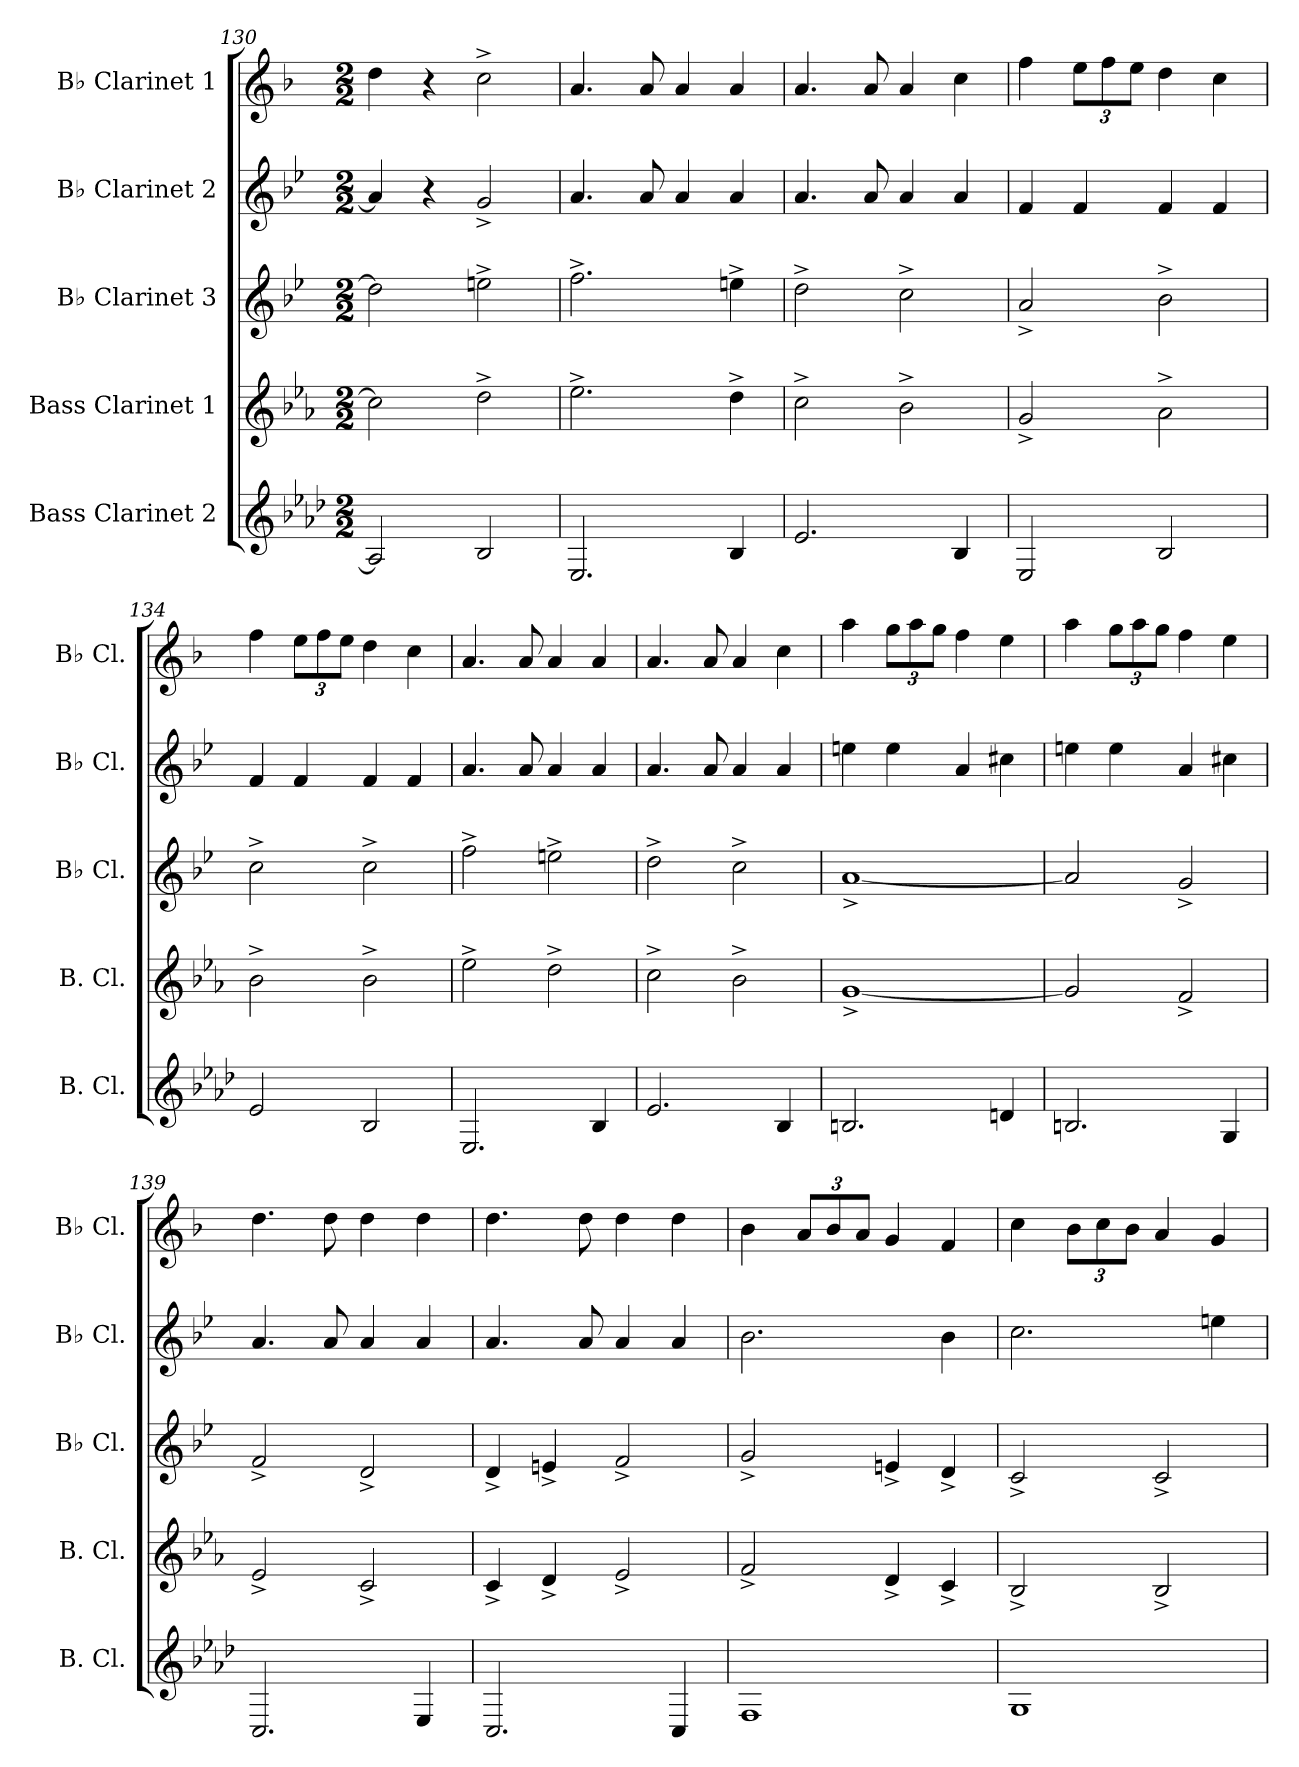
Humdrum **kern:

**kern	**kern	**kern	**kern	**kern
*part5	*part4	*part3	*part2	*part1
*staff5	*staff4	*staff3	*staff2	*staff1
*I"Bass Clarinet 2	*I"Bass Clarinet 1	*I"B♭ Clarinet 3	*I"B♭ Clarinet 2	*I"B♭ Clarinet 1
*I'B. Cl.	*I'B. Cl.	*I'B♭ Cl.	*I'B♭ Cl.	*I'B♭ Cl.
*clefG2	*clefG2	*clefG2	*clefG2	*clefG2
*ITrd8c14	*ITrd8c14	*ITrd1c2	*ITrd1c2	*ITrd1c2
*k[b-e-a-d-]	*k[b-e-a-]	*k[b-e-a-d-]	*k[b-e-a-d-]	*k[b-e-a-]
*M2/2	*M2/2	*M2/2	*M2/2	*M2/2
=130	=130	=130	=130	=130
2AA-/]	2c\]	2cc\]	4g/]	4cc\
.	.	.	4r	4r
2BB-/	2d^\	2ddn^\	2f^/	2b-^\
=131	=131	=131	=131	=131
2.EE-/	2.e-^\	2.ee-^\	4.g/	4.g/
.	.	.	8g/	8g/
.	.	.	4g/	4g/
4BB-/	4d^\	4ddn^\	4g/	4g/
=132	=132	=132	=132	=132
2.E-/	2c^\	2cc^\	4.g/	4.g/
.	.	.	8g/	8g/
.	2B-^\	2b-^\	4g/	4g/
4BB-/	.	.	4g/	4b-\
=133	=133	=133	=133	=133
2EE-/	2G^/	2g^/	4e-/	4ee-\
*	*	*	*	*Xbrackettup
.	.	.	4e-/	12dd\L
.	.	.	.	12ee-\
.	.	.	.	12dd\J
2BB-/	2A-^\	2a-^\	4e-/	4cc\
.	.	.	4e-/	4b-\
!!LO:PB:g=z
=134	=134	=134	=134	=134
2E-/	2B-^\	2b-^\	4e-/	4ee-\
.	.	.	4e-/	12dd\L
.	.	.	.	12ee-\
.	.	.	.	12dd\J
2BB-/	2B-^\	2b-^\	4e-/	4cc\
.	.	.	4e-/	4b-\
=135	=135	=135	=135	=135
2.EE-/	2e-^\	2ee-^\	4.g/	4.g/
.	.	.	8g/	8g/
.	2d^\	2ddn^\	4g/	4g/
4BB-/	.	.	4g/	4g/
=136	=136	=136	=136	=136
2.E-/	2c^\	2cc^\	4.g/	4.g/
.	.	.	8g/	8g/
.	2B-^\	2b-^\	4g/	4g/
4BB-/	.	.	4g/	4b-\
=137	=137	=137	=137	=137
2.BBn/	[1G^	[1g^	4ddn\	4gg\
.	.	.	4dd\	12ff\L
.	.	.	.	12gg\
.	.	.	.	12ff\J
.	.	.	4g/	4ee-\
4Dn/	.	.	4bn\	4dd\
=138	=138	=138	=138	=138
2.BBn/	2G/]	2g/]	4ddn\	4gg\
.	.	.	4dd\	12ff\L
.	.	.	.	12gg\
.	.	.	.	12ff\J
.	2F^/	2f^/	4g/	4ee-\
4GG/	.	.	4bn\	4dd\
=139	=139	=139	=139	=139
2.CC/	2E-^/	2e-^/	4.g/	4.cc\
.	.	.	8g/	8cc\
.	2C^/	2c^/	4g/	4cc\
4EE-/	.	.	4g/	4cc\
!!LO:LB:g=z
=140	=140	=140	=140	=140
2.CC/	4C^/	4c^/	4.g/	4.cc\
.	4D^/	4dn^/	.	.
.	.	.	8g/	8cc\
.	2E-^/	2e-^/	4g/	4cc\
4CC/	.	.	4g/	4cc\
=141	=141	=141	=141	=141
1FF	2F^/	2f^/	2.a-\	4a-\
.	.	.	.	12g/L
.	.	.	.	12a-/
.	.	.	.	12g/J
.	4D^/	4dn^/	.	4f/
.	4C^/	4c^/	4a-\	4e-/
=142	=142	=142	=142	=142
1GG	2BB-^/	2B-^/	2.b-\	4b-\
.	.	.	.	12a-\L
.	.	.	.	12b-\
.	.	.	.	12a-\J
.	2BB-^/	2B-^/	.	4g/
.	.	.	4ddn\	4f/
=	=	=	=	=
*-	*-	*-	*-	*-
